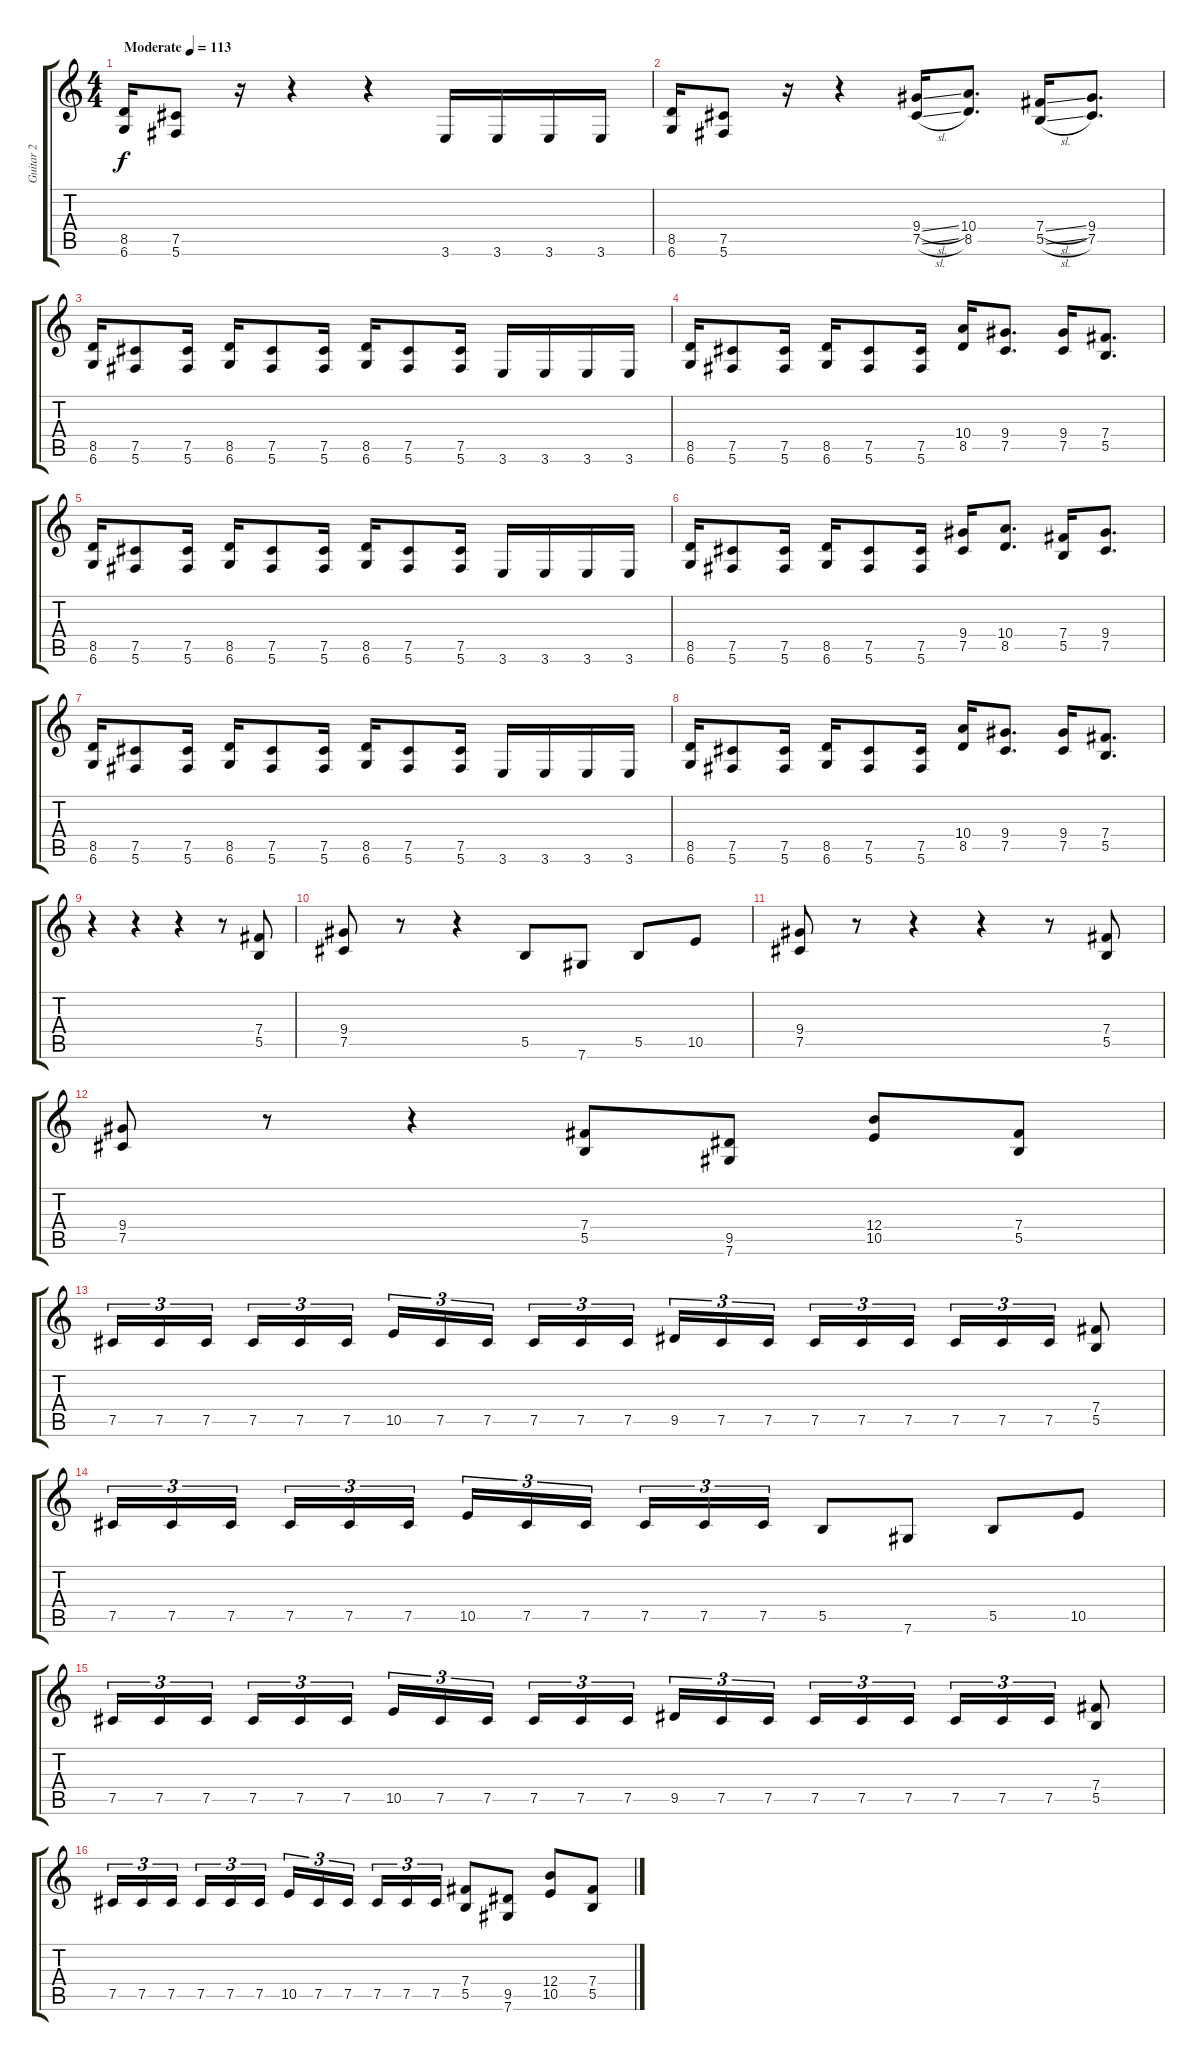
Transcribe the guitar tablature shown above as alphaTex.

\track ("Guitar 2" "Guitar 2") {instrument distortionguitar}
\staff {score tabs}
\tuning (Db4 Ab3 E3 B2 Gb2 Db2) {hide}
\ts (4 4)
\tempo (113 "Moderate")
\clef g2
\ks c
(8.5 6.6).16{dy f instrument distortionguitar} (7.5 5.6).8 r.16 r.4 r.4 3.6.16 3.6.16 3.6.16 3.6.16 |
(8.5 6.6).16 (7.5 5.6).8 r.16 r.4 (9.4{sl} 7.5{sl}).16 (10.4 8.5).8{d} (7.4{sl} 5.5{sl}).16 (9.4 7.5).8{d} |
(8.5 6.6).16 (7.5 5.6).8 (7.5 5.6).16 (8.5 6.6).16 (7.5 5.6).8 (7.5 5.6).16 (8.5 6.6).16 (7.5 5.6).8 (7.5 5.6).16 3.6.16 3.6.16 3.6.16 3.6.16 |
(8.5 6.6).16 (7.5 5.6).8 (7.5 5.6).16 (8.5 6.6).16 (7.5 5.6).8 (7.5 5.6).16 (10.4 8.5).16 (9.4 7.5).8{d} (9.4 7.5).16 (7.4 5.5).8{d} |
(8.5 6.6).16 (7.5 5.6).8 (7.5 5.6).16 (8.5 6.6).16 (7.5 5.6).8 (7.5 5.6).16 (8.5 6.6).16 (7.5 5.6).8 (7.5 5.6).16 3.6.16 3.6.16 3.6.16 3.6.16 |
(8.5 6.6).16 (7.5 5.6).8 (7.5 5.6).16 (8.5 6.6).16 (7.5 5.6).8 (7.5 5.6).16 (9.4 7.5).16 (10.4 8.5).8{d} (7.4 5.5).16 (9.4 7.5).8{d} |
(8.5 6.6).16 (7.5 5.6).8 (7.5 5.6).16 (8.5 6.6).16 (7.5 5.6).8 (7.5 5.6).16 (8.5 6.6).16 (7.5 5.6).8 (7.5 5.6).16 3.6.16 3.6.16 3.6.16 3.6.16 |
(8.5 6.6).16 (7.5 5.6).8 (7.5 5.6).16 (8.5 6.6).16 (7.5 5.6).8 (7.5 5.6).16 (10.4 8.5).16 (9.4 7.5).8{d} (9.4 7.5).16 (7.4 5.5).8{d} |
r.4 r.4 r.4 r.8 (7.4 5.5).8 |
(9.4 7.5).8 r.8 r.4 5.5.8 7.6.8 5.5.8 10.5.8 |
(9.4 7.5).8 r.8 r.4 r.4 r.8 (7.4 5.5).8 |
(9.4 7.5).8 r.8 r.4 (7.4 5.5).8 (9.5 7.6).8 (12.4 10.5).8 (7.4 5.5).8 |
7.5.16{tu (3 2)} 7.5.16{tu (3 2)} 7.5.16{tu (3 2) beam splitsecondary} 7.5.16{tu (3 2)} 7.5.16{tu (3 2)} 7.5.16{tu (3 2)} 10.5.16{tu (3 2)} 7.5.16{tu (3 2)} 7.5.16{tu (3 2) beam splitsecondary} 7.5.16{tu (3 2)} 7.5.16{tu (3 2)} 7.5.16{tu (3 2)} 9.5.16{tu (3 2)} 7.5.16{tu (3 2)} 7.5.16{tu (3 2) beam splitsecondary} 7.5.16{tu (3 2)} 7.5.16{tu (3 2)} 7.5.16{tu (3 2)} 7.5.16{tu (3 2)} 7.5.16{tu (3 2)} 7.5.16{tu (3 2)} (7.4 5.5).8 |
7.5.16{tu (3 2)} 7.5.16{tu (3 2)} 7.5.16{tu (3 2) beam splitsecondary} 7.5.16{tu (3 2)} 7.5.16{tu (3 2)} 7.5.16{tu (3 2)} 10.5.16{tu (3 2)} 7.5.16{tu (3 2)} 7.5.16{tu (3 2) beam splitsecondary} 7.5.16{tu (3 2)} 7.5.16{tu (3 2)} 7.5.16{tu (3 2)} 5.5.8 7.6.8 5.5.8 10.5.8 |
7.5.16{tu (3 2)} 7.5.16{tu (3 2)} 7.5.16{tu (3 2) beam splitsecondary} 7.5.16{tu (3 2)} 7.5.16{tu (3 2)} 7.5.16{tu (3 2)} 10.5.16{tu (3 2)} 7.5.16{tu (3 2)} 7.5.16{tu (3 2) beam splitsecondary} 7.5.16{tu (3 2)} 7.5.16{tu (3 2)} 7.5.16{tu (3 2)} 9.5.16{tu (3 2)} 7.5.16{tu (3 2)} 7.5.16{tu (3 2) beam splitsecondary} 7.5.16{tu (3 2)} 7.5.16{tu (3 2)} 7.5.16{tu (3 2)} 7.5.16{tu (3 2)} 7.5.16{tu (3 2)} 7.5.16{tu (3 2)} (7.4 5.5).8 |
7.5.16{tu (3 2)} 7.5.16{tu (3 2)} 7.5.16{tu (3 2) beam splitsecondary} 7.5.16{tu (3 2)} 7.5.16{tu (3 2)} 7.5.16{tu (3 2)} 10.5.16{tu (3 2)} 7.5.16{tu (3 2)} 7.5.16{tu (3 2) beam splitsecondary} 7.5.16{tu (3 2)} 7.5.16{tu (3 2)} 7.5.16{tu (3 2)} (7.4 5.5).8 (9.5 7.6).8 (12.4 10.5).8 (7.4 5.5).8
